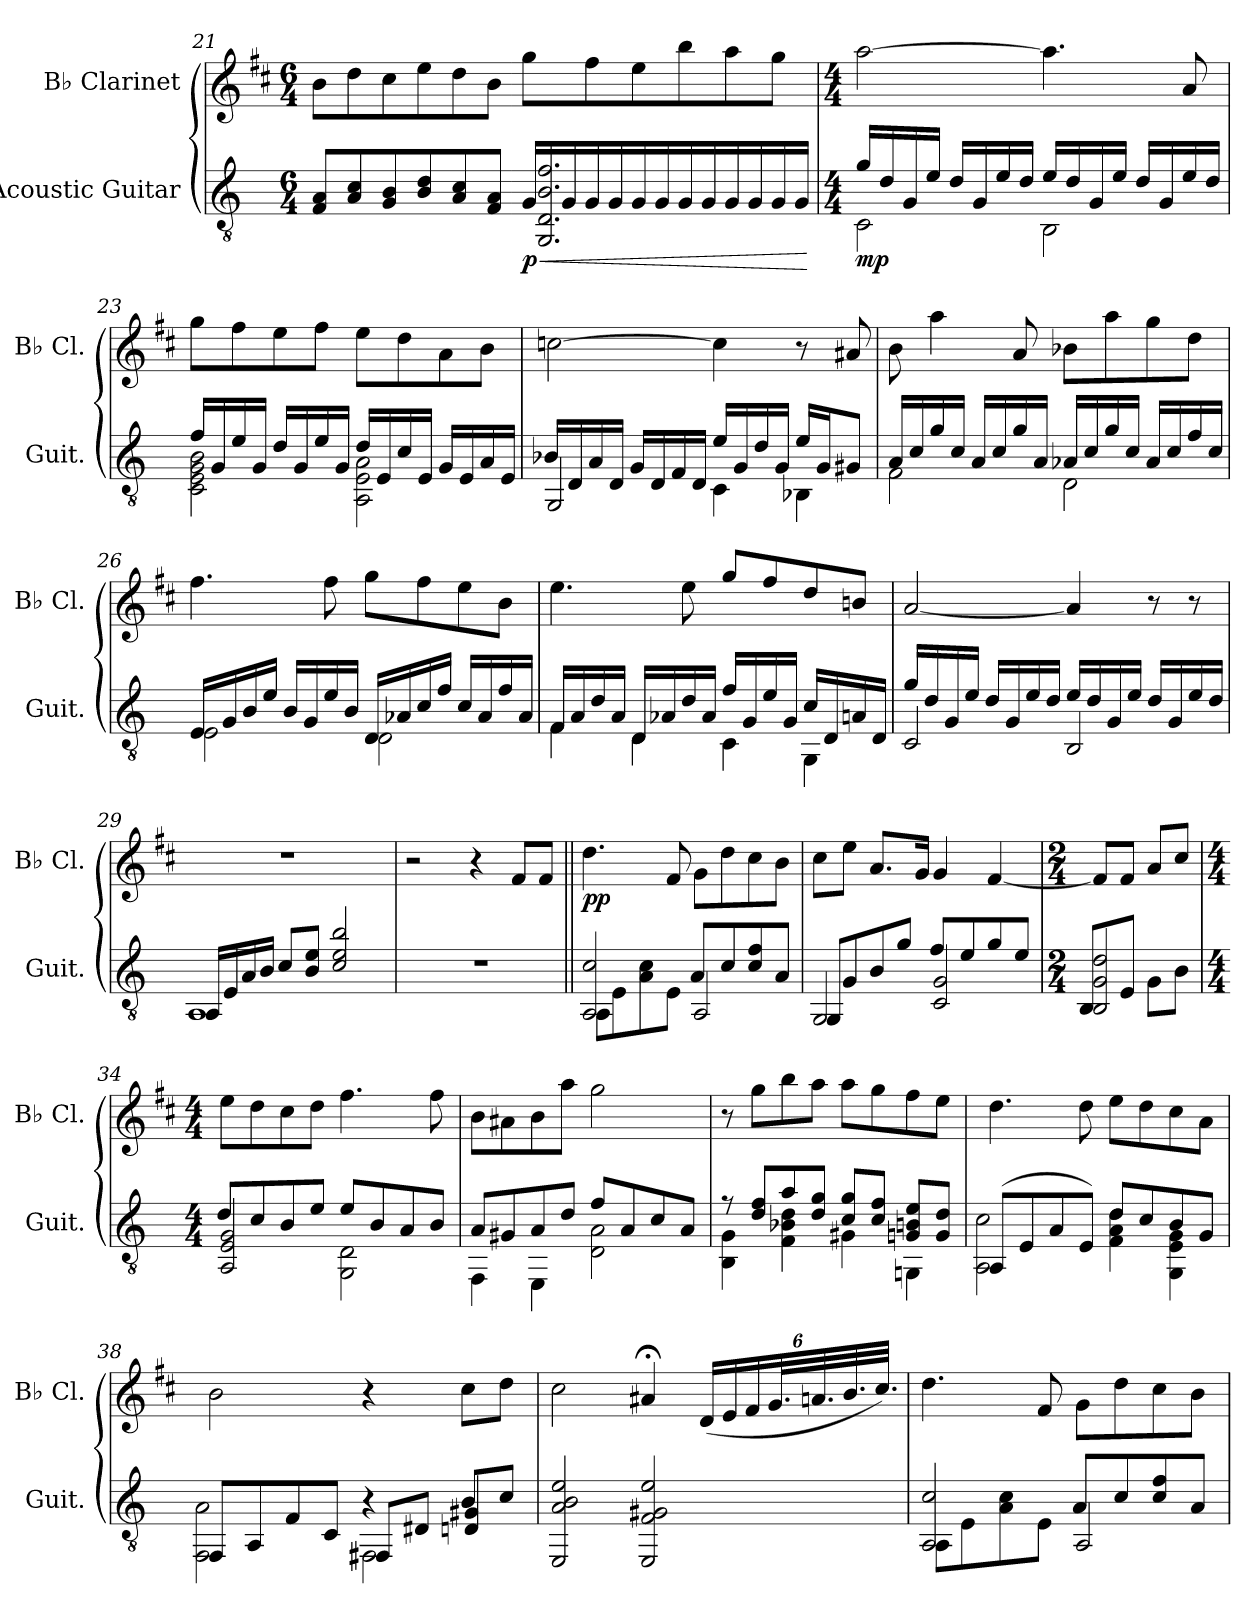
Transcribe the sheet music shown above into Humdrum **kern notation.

**kern	**dynam	**kern	**dynam
*part2	*part2	*part1	*part1
*staff2	*staff2	*staff1	*staff1
*I"Acoustic Guitar	*	*I"B♭ Clarinet	*
*I'Guit.	*	*I'B♭ Cl.	*
*clefGv2	*	*clefG2	*
*	*	*ITrd1c2	*
*k[]	*	*k[]	*
*M6/4	*	*M6/4	*
=21	=21	=21	=21
*^	*	*	*
8F/ 8A/L	2.ryy	.	8a\L	.
8A/ 8c/	.	.	8cc\	.
8G/ 8B/	.	.	8b\	.
8B/ 8d/	.	.	8dd\	.
8A/ 8c/	.	.	8cc\	.
8F/ 8A/J	.	.	8a\J	.
!	!	!LO:HP:b	!	!
!	!	!LO:DY:n=1:b	!	!
16G/LL	2.GG/ 2.D/ 2.B/ 2.f/	< p	8ff\L	.
16G/	.	.	.	.
16G/	.	.	8ee\	.
16G/	.	.	.	.
16G/	.	.	8dd\	.
16G/	.	.	.	.
16G/	.	.	8aa\	.
16G/	.	.	.	.
16G/	.	.	8gg\	.
16G/	.	.	.	.
16G/	.	.	8ff\J	.
16G/JJ	.	.	.	.
*v	*v	*	*	*
.	[	.	.
!!LO:LB:g=z
=22	=22	=22	=22
*M4/4	*	*M4/4	*
*^	*	*	*
!	!	!LO:DY:b	!	!
16g/LL	2C\	mp	[2gg\	.
16d/	.	.	.	.
16G/	.	.	.	.
16e/JJ	.	.	.	.
16d/LL	.	.	.	.
16G/	.	.	.	.
16e/	.	.	.	.
16d/JJ	.	.	.	.
16e/LL	2BB\	.	4.gg\]	.
16d/	.	.	.	.
16G/	.	.	.	.
16e/JJ	.	.	.	.
16d/LL	.	.	.	.
16G/	.	.	.	.
16e/	.	.	8g/	.
16d/JJ	.	.	.	.
=23	=23	=23	=23	=23
2C\ 2E\ 2G\ 2B\	16f/LL	.	8ff\L	.
.	16G/	.	.	.
.	16e/	.	8ee\	.
.	16G/JJ	.	.	.
.	16d/LL	.	8dd\	.
.	16G/	.	.	.
.	16e/	.	8ee\J	.
.	16G/JJ	.	.	.
2AA\ 2E\ 2A\	16d/LL	.	8dd\L	.
.	16E/	.	.	.
.	16c/	.	8cc\	.
.	16E/JJ	.	.	.
.	16G/LL	.	8g\	.
.	16E/	.	.	.
.	16A/	.	8a\J	.
.	16E/JJ	.	.	.
!!LO:PB:g=z
=24	=24	=24	=24	=24
2GG/	16B-X/LL	.	[2b-X\	.
.	16D/	.	.	.
.	16A/	.	.	.
.	16D/JJ	.	.	.
.	16G/LL	.	.	.
.	16D/	.	.	.
.	16F/	.	.	.
.	16D/JJ	.	.	.
16e/LL	4C\	.	4b-\]	.
16G/	.	.	.	.
16d/	.	.	.	.
16G/JJ	.	.	.	.
16e/LL	4BB-X\	.	8r	.
16G/J	.	.	.	.
8G#X/J	.	.	8g#X/	.
=25	=25	=25	=25	=25
16A/LL	2F\	.	8a\	.
16c/	.	.	.	.
16g/	.	.	4gg\	.
16c/JJ	.	.	.	.
16A/LL	.	.	.	.
16c/	.	.	.	.
16g/	.	.	8g/	.
16A/JJ	.	.	.	.
16A-X/LL	2D\	.	8a-X\L	.
16c/	.	.	.	.
16g/	.	.	8gg\	.
16c/JJ	.	.	.	.
16A-/LL	.	.	8ff\	.
16c/	.	.	.	.
16f/	.	.	8cc\J	.
16c/JJ	.	.	.	.
!!LO:LB:g=z
=26	=26	=26	=26	=26
16E/LL	2E\	.	4.ee\	.
16G/	.	.	.	.
16B/	.	.	.	.
16e/JJ	.	.	.	.
16B/LL	.	.	.	.
16G/	.	.	.	.
16e/	.	.	8ee\	.
16B/JJ	.	.	.	.
16D/LL	2D\	.	8ff\L	.
16A-X/	.	.	.	.
16c/	.	.	8ee\	.
16f/JJ	.	.	.	.
16c/LL	.	.	8dd\	.
16A-/	.	.	.	.
16f/	.	.	8a\J	.
16A-/JJ	.	.	.	.
=27	=27	=27	=27	=27
16F/LL	4F\	.	4.dd\	.
16A/	.	.	.	.
16d/	.	.	.	.
16A/JJ	.	.	.	.
16D/LL	4D\	.	.	.
16A-X/	.	.	.	.
16d/	.	.	8dd\	.
16A-/JJ	.	.	.	.
16f/LL	4C\	.	8ff/L	.
16G/	.	.	.	.
16e/	.	.	8ee/	.
16G/JJ	.	.	.	.
16c/LL	4GG\	.	8cc/	.
16D/	.	.	.	.
16An/	.	.	8an/J	.
16D/JJ	.	.	.	.
!!LO:LB:g=z
=28	=28	=28	=28	=28
*	*^	*	*	*
16g/LL	2ryy	2C/	.	[2g/	.
16d/	.	.	.	.	.
16G/	.	.	.	.	.
16e/JJ	.	.	.	.	.
16d/LL	.	.	.	.	.
16G/	.	.	.	.	.
16e/	.	.	.	.	.
16d/JJ	.	.	.	.	.
2BB/	16e/LL	2ryy	.	4g/]	.
.	16d/	.	.	.	.
.	16G/	.	.	.	.
.	16e/JJ	.	.	.	.
.	16d/LL	.	.	8r	.
.	16G/	.	.	.	.
.	16e/	.	.	8r	.
.	16d/JJ	.	.	.	.
*	*v	*v	*	*	*
=29	=29	=29	=29	=29
16AA/LL	1AA	.	1r	.
16E/	.	.	.	.
16A/	.	.	.	.
16B/JJ	.	.	.	.
8c/L	.	.	.	.
8B/ 8e/J	.	.	.	.
2c/ 2e/ 2b/	.	.	.	.
*v	*v	*	*	*
=30	=30	=30	=30
1r	.	2r	.
.	.	4r	.
.	.	8e/L	.
.	.	8e/J	.
=31||	=31||	=31||	=31||
*	*	*MM60	*
*^	*	*	*
!	!	!	!	!LO:DY:b
!	!	!	!	!LO:DY:n=1:b
2AA/ 2c/	8AA\L	.	4.cc\	p p
.	8E\	.	.	.
.	8A\ 8c\	.	.	.
.	8E\J	.	8e/	.
2AA/	8A/L	.	8f\L	.
.	8c/	.	8cc\	.
.	8c/ 8f/	.	8b\	.
.	8A/J	.	8a\J	.
!!LO:LB:g=z
=32	=32	=32	=32	=32
2GG/	8GG/L	.	8b\L	.
.	8G/	.	8dd\J	.
.	8B/	.	8.g/L	.
.	8g/J	.	.	.
.	.	.	16f/Jk	.
2C/ 2G/	8f/L	.	4f/	.
.	8e/	.	.	.
.	8g/	.	[4e/	.
.	8e/J	.	.	.
=33	=33	=33	=33	=33
*M2/4	*	*	*M2/4	*
2BB/ 2G/ 2d/	8BB/L	.	8e/L]	.
.	8E/J	.	8e/J	.
.	8G\L	.	8g/L	.
.	8B\J	.	8b/J	.
=34	=34	=34	=34	=34
*M4/4	*	*	*M4/4	*
2AA/ 2E/ 2G/	8d/L	.	8dd\L	.
.	8c/	.	8cc\	.
.	8B/	.	8b\	.
.	8e/J	.	8cc\J	.
8e/L	2GG\ 2D\	.	4.ee\	.
8B/	.	.	.	.
8A/	.	.	.	.
8B/J	.	.	8ee\	.
=35	=35	=35	=35	=35
8A/L	4FF\	.	8a\L	.
8G#X/	.	.	8g#X\	.
8A/	4EE\	.	8a\	.
8d/J	.	.	8gg\J	.
8f/L	2D\ 2A\	.	2ff\	.
8A/	.	.	.	.
8c/	.	.	.	.
8A/J	.	.	.	.
!!LO:LB:g=z
=36	=36	=36	=36	=36
8r	4BB\ 4G\	.	8r	.
8d/ 8f/L	.	.	8ff\L	.
8a/	4F\ 4B-X\ 4d\	.	8aa\	.
8d/ 8g/J	.	.	8gg\J	.
8c/ 8g/L	4G#X\	.	8gg\L	.
8c/ 8f/J	.	.	8ff\	.
4GGn\	8Gn/ 8Bn/ 8e/L	.	8ee\	.
.	8G/ 8d/J	.	8dd\J	.
=37	=37	=37	=37	=37
(>8AA/L	2AA\ 2c\	.	4.cc\	.
8E/	.	.	.	.
8A/	.	.	.	.
8E/J)	.	.	8cc\	.
8d/L	4F\ 4A\ 4d\	.	8dd\L	.
8c/	.	.	8cc\	.
8B/	4GG\ 4E\ 4G\	.	8b\	.
8G/J	.	.	8g\J	.
=38	=38	=38	=38	=38
*	*^	*	*	*
8FF/L	2FF\ 2A\	2ryy	.	2a\	.
8AA/	.	.	.	.	.
8F/	.	.	.	.	.
8C/J	.	.	.	.	.
4r	2FF#X\	8FF#/L	.	4r	.
.	.	8D#X/J	.	.	.
8B/L	.	4Dn/ 4G#X/	.	8b\L	.
8c/J	.	.	.	8cc\J	.
*v	*v	*v	*	*	*
!!LO:LB:g=z
=39	=39	=39	=39
2EE/ 2A/ 2B/ 2e/	.	2b\	.
2EE/ 2F/ 2G#X/ 2e/	.	4g#X;</	.
*	*	*Xbrackettup	*
.	.	(<24c/LL	.
.	.	24d/	.
.	.	24e/	.
.	.	48.f/L	.
.	.	48.gn/	.
.	.	48.a/	.
.	.	48.b/JJJ)	.
=40	=40	=40	=40
*^	*	*	*
2AA/ 2c/	8AA\L	.	4.cc\	.
.	8E\	.	.	.
.	8A\ 8c\	.	.	.
.	8E\J	.	8e/	.
2AA/	8A/L	.	8f\L	.
.	8c/	.	8cc\	.
.	8c/ 8f/	.	8b\	.
.	8A/J	.	8a\J	.
*v	*v	*	*	*
=	=	=	=
*-	*-	*-	*-
